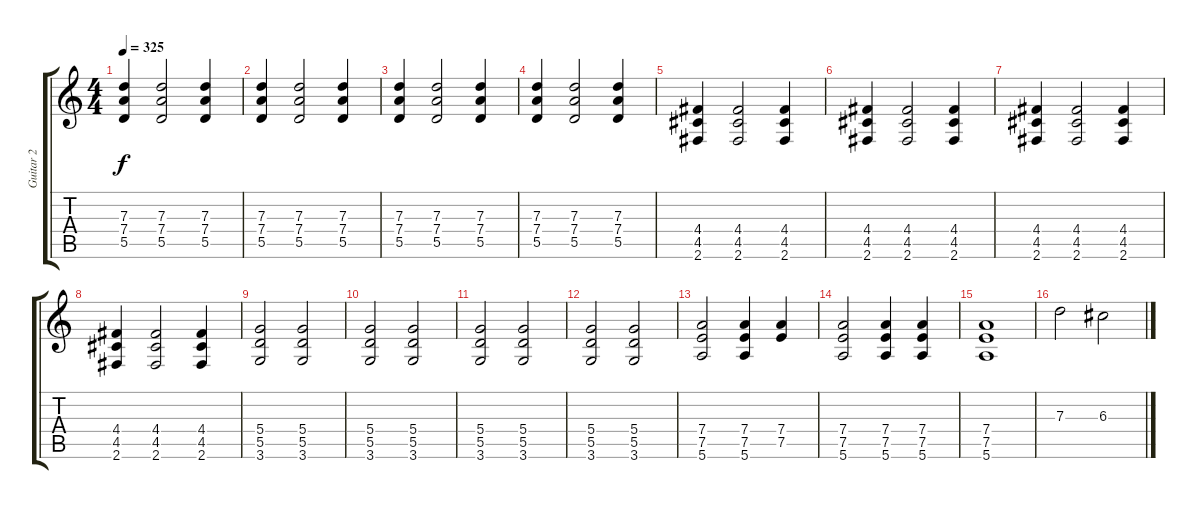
\track ("Guitar 2" "Guitar 2") {instrument distortionguitar}
\staff {score tabs}
\tuning (E4 B3 G3 D3 A2 E2) {hide}
\ts (4 4)
\tempo 325
\clef g2
\ks c
(7.3 7.4 5.5).4{dy f} (7.3 7.4 5.5).2 (7.3 7.4 5.5).4 |
(7.3 7.4 5.5).4 (7.3 7.4 5.5).2 (7.3 7.4 5.5).4 |
(7.3 7.4 5.5).4 (7.3 7.4 5.5).2 (7.3 7.4 5.5).4 |
(7.3 7.4 5.5).4 (7.3 7.4 5.5).2 (7.3 7.4 5.5).4 |
(4.4 4.5 2.6).4 (4.4 4.5 2.6).2 (4.4 4.5 2.6).4 |
(4.4 4.5 2.6).4 (4.4 4.5 2.6).2 (4.4 4.5 2.6).4 |
(4.4 4.5 2.6).4 (4.4 4.5 2.6).2 (4.4 4.5 2.6).4 |
(4.4 4.5 2.6).4 (4.4 4.5 2.6).2 (4.4 4.5 2.6).4 |
(5.4 5.5 3.6).2 (5.4 5.5 3.6).2 |
(5.4 5.5 3.6).2 (5.4 5.5 3.6).2 |
(5.4 5.5 3.6).2 (5.4 5.5 3.6).2 |
(5.4 5.5 3.6).2 (5.4 5.5 3.6).2 |
(7.4 7.5 5.6).2 (7.4 7.5 5.6).4 (7.4 7.5).4 |
(7.4 7.5 5.6).2 (7.4 7.5 5.6).4 (7.4 7.5 5.6).4 |
(7.4 7.5 5.6).1 |
7.3.2 6.3.2
